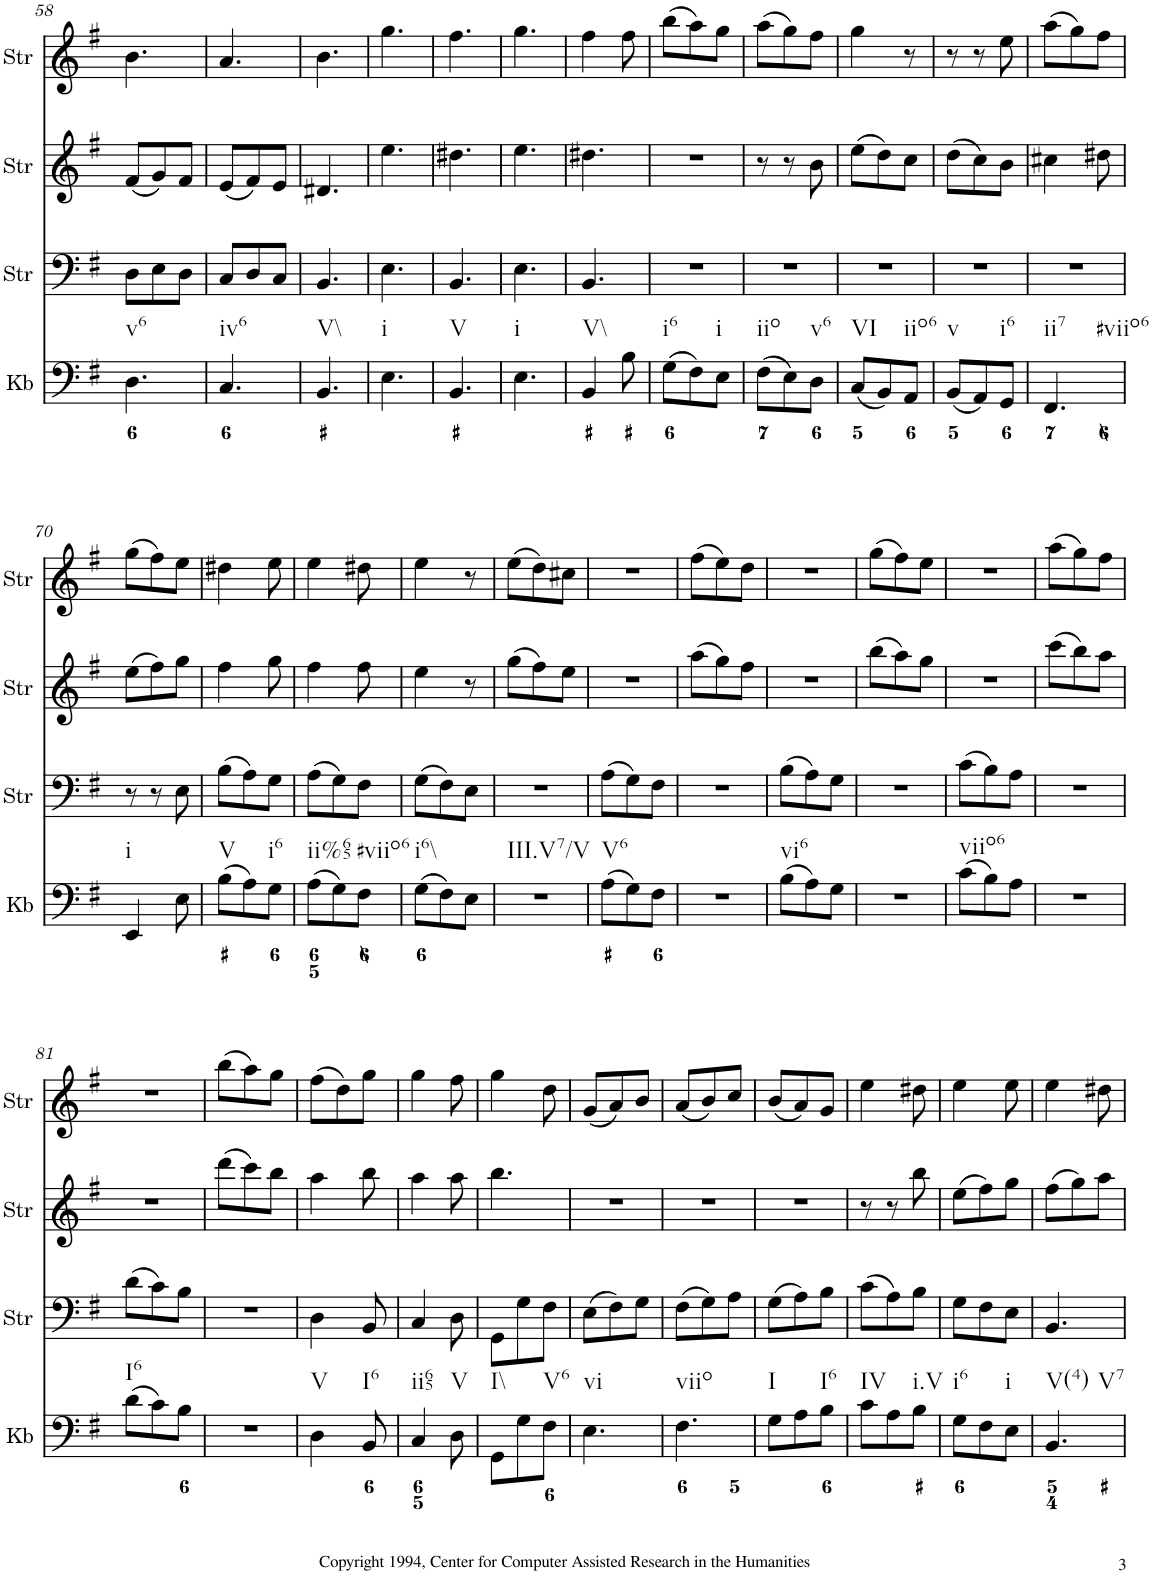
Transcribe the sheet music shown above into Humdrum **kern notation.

**kern	**kern	**kern	**kern
*part4	*part3	*part2	*part1
*staff4	*staff3	*staff2	*staff1
*I"Keyboard	*I"StringInstrument	*I"StringInstrument	*I"StringInstrument
*I'Kb	*I'Str	*I'Str	*I'Str
!!LO:PB:g=z
*clefF4	*clefF4	*clefG2	*clefG2
*k[f#]	*k[f#]	*k[f#]	*k[f#]
*M3/8	*M3/8	*M3/8	*M3/8
=58	=58	=58	=58
!LO:TX:b:t=v6	!	!	!
4.D\	8D\L	(8f#/L	4.b\
.	8E\	8g/)	.
.	8D\J	8f#/J	.
=59	=59	=59	=59
!LO:TX:b:t=iv6	!	!	!
4.C/	8C/L	(8e/L	4.a/
.	8D/	8f#/)	.
.	8C/J	8e/J	.
=60	=60	=60	=60
!LO:TX:b:t=V\\	!	!	!
4.BB/	4.BB/	4.d#X/	4.b\
=61	=61	=61	=61
!LO:TX:b:t=i	!	!	!
4.E\	4.E\	4.ee\	4.gg\
=62	=62	=62	=62
!LO:TX:b:t=V	!	!	!
4.BB/	4.BB/	4.dd#X\	4.ff#\
=63	=63	=63	=63
!LO:TX:b:t=i	!	!	!
4.E\	4.E\	4.ee\	4.gg\
=64	=64	=64	=64
!LO:TX:b:t=V\\	!	!	!
4BB/	4.BB/	4.dd#X\	4ff#\
8B\	.	.	8ff#\
=65	=65	=65	=65
!LO:TX:b:t=i6	!	!	!
(8G\L	4.r	4.r	(8bb\L
8F#\)	.	.	8aa\)
!LO:TX:b:t=i	!	!	!
8E\J	.	.	8gg\J
=66	=66	=66	=66
!LO:TX:b:t=iio	!	!	!
(8F#\L	4.r	8r	(8aa\L
8E\)	.	8r	8gg\)
!LO:TX:b:t=v6	!	!	!
8D\J	.	8b\	8ff#\J
=67	=67	=67	=67
!LO:TX:b:t=VI	!	!	!
(8C/L	4.r	(8ee\L	4gg\
8BB/)	.	8dd\)	.
!LO:TX:b:t=iio6	!	!	!
8AA/J	.	8cc\J	8r
=68	=68	=68	=68
!LO:TX:b:t=v	!	!	!
(8BB/L	4.r	(8dd\L	8r
8AA/)	.	8cc\)	8r
!LO:TX:b:t=i6	!	!	!
8GG/J	.	8b\J	8ee\
=69	=69	=69	=69
!LO:TX:b:t=ii7	!	!	!
!LO:TX:b:t=#viio6	!	!	!
4.FF#/	4.r	4cc#X\	(8aa\L
.	.	.	8gg\)
.	.	8dd#X\	8ff#\J
!!LO:LB:g=z
=70	=70	=70	=70
!LO:TX:b:t=i	!	!	!
4EE/	8r	(8ee\L	(8gg\L
.	8r	8ff#\)	8ff#\)
8E\	8E\	8gg\J	8ee\J
=71	=71	=71	=71
!LO:TX:b:t=V	!	!	!
(8B\L	(8B\L	4ff#\	4dd#X\
8A\)	8A\)	.	.
!LO:TX:b:t=i6	!	!	!
8G\J	8G\J	8gg\	8ee\
=72	=72	=72	=72
!LO:TX:b:t=ii%65	!	!	!
(8A\L	(8A\L	4ff#\	4ee\
8G\)	8G\)	.	.
!LO:TX:b:t=#viio6	!	!	!
8F#\J	8F#\J	8ff#\	8dd#X\
=73	=73	=73	=73
!LO:TX:b:t=i6\\	!	!	!
(8G\L	(8G\L	4ee\	4ee\
8F#\)	8F#\)	.	.
8E\J	8E\J	8r	8r
=74	=74	=74	=74
!LO:TX:b:t=III.V7/V	!	!	!
4.r	4.r	(8gg\L	(8ee\L
.	.	8ff#\)	8dd\)
.	.	8ee\J	8cc#X\J
=75	=75	=75	=75
!LO:TX:b:t=V6	!	!	!
(8A\L	(8A\L	4.r	4.r
8G\)	8G\)	.	.
8F#\J	8F#\J	.	.
=76	=76	=76	=76
4.r	4.r	(8aa\L	(8ff#\L
.	.	8gg\)	8ee\)
.	.	8ff#\J	8dd\J
=77	=77	=77	=77
!LO:TX:b:t=vi6	!	!	!
(8B\L	(8B\L	4.r	4.r
8A\)	8A\)	.	.
8G\J	8G\J	.	.
=78	=78	=78	=78
4.r	4.r	(8bb\L	(8gg\L
.	.	8aa\)	8ff#\)
.	.	8gg\J	8ee\J
=79	=79	=79	=79
!LO:TX:b:t=viio6	!	!	!
(8c\L	(8c\L	4.r	4.r
8B\)	8B\)	.	.
8A\J	8A\J	.	.
=80	=80	=80	=80
4.r	4.r	(8ccc\L	(8aa\L
.	.	8bb\)	8gg\)
.	.	8aa\J	8ff#\J
!!LO:LB:g=z
=81	=81	=81	=81
!LO:TX:b:t=I6	!	!	!
(8d\L	(8d\L	4.r	4.r
8c\)	8c\)	.	.
8B\J	8B\J	.	.
=82	=82	=82	=82
4.r	4.r	(8ddd\L	(8bb\L
.	.	8ccc\)	8aa\)
.	.	8bb\J	8gg\J
=83	=83	=83	=83
!LO:TX:b:t=V	!	!	!
4D\	4D\	4aa\	(8ff#\L
.	.	.	8dd\)
!LO:TX:b:t=I6	!	!	!
8BB/	8BB/	8bb\	8gg\J
=84	=84	=84	=84
!LO:TX:b:t=ii65	!	!	!
4C/	4C/	4aa\	4gg\
!LO:TX:b:t=V	!	!	!
8D\	8D\	8aa\	8ff#\
=85	=85	=85	=85
!LO:TX:b:t=I\\	!	!	!
8GG\L	8GG\L	4.bb\	4gg\
8G\	8G\	.	.
!LO:TX:b:t=V6	!	!	!
8F#\J	8F#\J	.	8dd\
=86	=86	=86	=86
!LO:TX:b:t=vi	!	!	!
4.E\	(8E\L	4.r	(8g/L
.	8F#\)	.	8a/)
.	8G\J	.	8b/J
=87	=87	=87	=87
!LO:TX:b:t=viio	!	!	!
4.F#\	(8F#\L	4.r	(8a/L
.	8G\)	.	8b/)
.	8A\J	.	8cc/J
=88	=88	=88	=88
!LO:TX:b:t=I	!	!	!
8G\L	(8G\L	4.r	(8b/L
8A\	8A\)	.	8a/)
!LO:TX:b:t=I6	!	!	!
8B\J	8B\J	.	8g/J
=89	=89	=89	=89
!LO:TX:b:t=IV	!	!	!
8c\L	(8c\L	8r	4ee\
8A\	8A\)	8r	.
!LO:TX:b:t=i.V	!	!	!
8B\J	8B\J	8bb\	8dd#X\
=90	=90	=90	=90
!LO:TX:b:t=i6	!	!	!
8G\L	8G\L	(8ee\L	4ee\
8F#\	8F#\	8ff#\)	.
!LO:TX:b:t=i	!	!	!
8E\J	8E\J	8gg\J	8ee\
=91	=91	=91	=91
!LO:TX:b:t=V(4)	!	!	!
!LO:TX:b:t=V7	!	!	!
4.BB/	4.BB/	(8ff#\L	4ee\
.	.	8gg\)	.
.	.	8aa\J	8dd#X\
=	=	=	=
*-	*-	*-	*-
